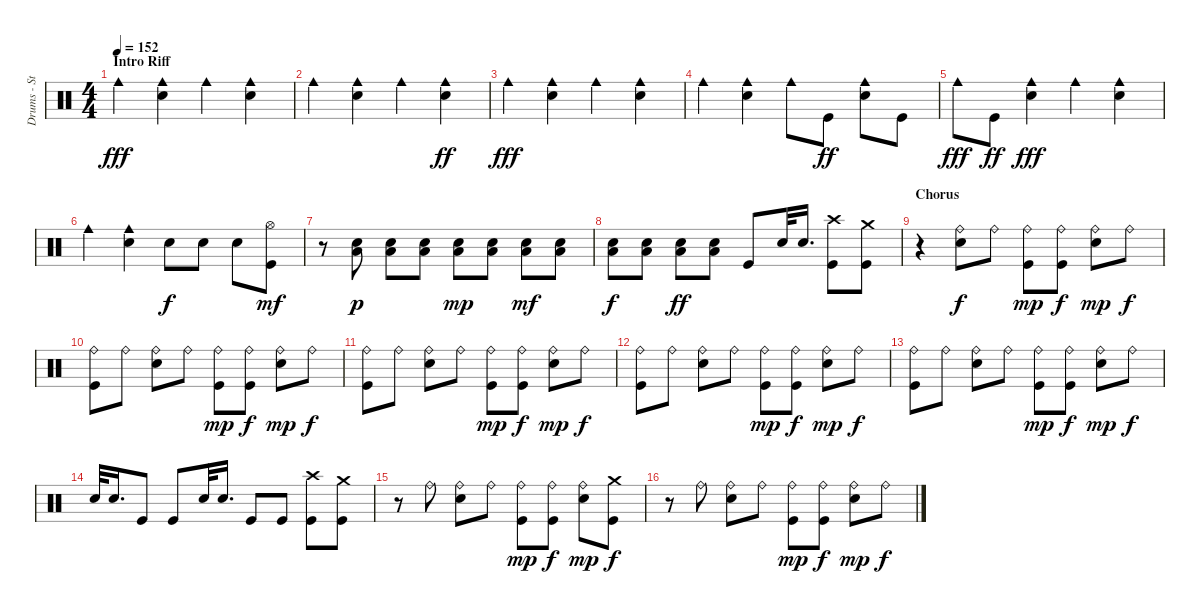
\track ("Drums - Steven Adler" "Drums - St") {instrument percussion}
\staff {score}
\articulation defaults
\ts (4 4)
\section ("" "Intro Riff")
\tempo 152
\clef neutral
\ks c "Cowbell medium (hit)".4{dy fff}
("Cowbell medium (hit)" "Snare (hit) 2").4 "Cowbell medium (hit)".4 ("Cowbell medium (hit)" "Snare (hit) 2").4 |
"Cowbell medium (hit)".4 ("Cowbell medium (hit)" "Snare (hit) 2").4 "Cowbell medium (hit)".4 ("Cowbell medium (hit)" "Snare (hit) 2").4{dy ff} |
"Cowbell medium (hit)".4{dy fff} ("Cowbell medium (hit)" "Snare (hit) 2").4 "Cowbell medium (hit)".4 ("Cowbell medium (hit)" "Snare (hit) 2").4 |
"Cowbell medium (hit)".4 ("Cowbell medium (hit)" "Snare (hit) 2").4 "Cowbell medium (hit)".8 "Kick (hit)".8{dy ff} ("Cowbell medium (hit)" "Snare (hit) 2").8 "Kick (hit)".8 |
"Cowbell medium (hit)".8{dy fff} "Kick (hit)".8{dy ff} ("Cowbell medium (hit)" "Snare (hit) 2").4{dy fff} "Cowbell medium (hit)".4 ("Cowbell medium (hit)" "Snare (hit) 2").4 |
"Cowbell medium (hit)".4 ("Cowbell medium (hit)" "Snare (hit) 2").4 "Snare (hit) 2".8{dy f} "Snare (hit) 2".8 "Snare (hit) 2".8 ("Hi-Hat (open)" "Kick (hit)").8{dy mf} |
r.8 ("Low Floor Tom (hit)" "Snare (hit) 2").8{dy p} ("Low Floor Tom (hit)" "Snare (hit) 2").8 ("Low Floor Tom (hit)" "Snare (hit) 2").8 ("Low Floor Tom (hit)" "Snare (hit) 2").8{dy mp} ("Low Floor Tom (hit)" "Snare (hit) 2").8 ("Low Floor Tom (hit)" "Snare (hit) 2").8{dy mf} ("Low Floor Tom (hit)" "Snare (hit) 2").8 |
("Low Floor Tom (hit)" "Snare (hit) 2").8{dy f} ("Low Floor Tom (hit)" "Snare (hit) 2").8 ("Low Floor Tom (hit)" "Snare (hit) 2").8{dy ff} ("Low Floor Tom (hit)" "Snare (hit) 2").8 "Kick (hit)".8 "Snare (hit) 2".32 "Snare (hit) 2".16{d} ("Crash high (hit)" "Kick (hit)").8 ("Crash medium (hit)" "Kick (hit)").8 |
\section ("" "Chorus")
r.4 ("Ride (bell)" "Snare (hit) 2").8{dy f} "Ride (bell)".8 ("Ride (bell)" "Kick (hit)").8{dy mp} ("Ride (bell)" "Kick (hit)").8{dy f} ("Ride (bell)" "Snare (hit) 2").8{dy mp} "Ride (bell)".8{dy f} |
("Ride (bell)" "Kick (hit)").8 "Ride (bell)".8 ("Ride (bell)" "Snare (hit) 2").8 "Ride (bell)".8 ("Ride (bell)" "Kick (hit)").8{dy mp} ("Ride (bell)" "Kick (hit)").8{dy f} ("Ride (bell)" "Snare (hit) 2").8{dy mp} "Ride (bell)".8{dy f} |
("Ride (bell)" "Kick (hit)").8 "Ride (bell)".8 ("Ride (bell)" "Snare (hit) 2").8 "Ride (bell)".8 ("Ride (bell)" "Kick (hit)").8{dy mp} ("Ride (bell)" "Kick (hit)").8{dy f} ("Ride (bell)" "Snare (hit) 2").8{dy mp} "Ride (bell)".8{dy f} |
("Ride (bell)" "Kick (hit)").8 "Ride (bell)".8 ("Ride (bell)" "Snare (hit) 2").8 "Ride (bell)".8 ("Ride (bell)" "Kick (hit)").8{dy mp} ("Ride (bell)" "Kick (hit)").8{dy f} ("Ride (bell)" "Snare (hit) 2").8{dy mp} "Ride (bell)".8{dy f} |
("Ride (bell)" "Kick (hit)").8 "Ride (bell)".8 ("Ride (bell)" "Snare (hit) 2").8 "Ride (bell)".8 ("Ride (bell)" "Kick (hit)").8{dy mp} ("Ride (bell)" "Kick (hit)").8{dy f} ("Ride (bell)" "Snare (hit) 2").8{dy mp} "Ride (bell)".8{dy f} |
"Snare (hit) 2".32 "Snare (hit) 2".16{d} "Kick (hit)".8 "Kick (hit)".8 "Snare (hit) 2".32 "Snare (hit) 2".16{d} "Kick (hit)".8 "Kick (hit)".8 ("Crash high (hit)" "Kick (hit)").8 ("Crash medium (hit)" "Kick (hit)").8 |
r.8 "Ride (bell)".8 ("Ride (bell)" "Snare (hit) 2").8 "Ride (bell)".8 ("Ride (bell)" "Kick (hit)").8{dy mp} ("Ride (bell)" "Kick (hit)").8{dy f} ("Ride (bell)" "Snare (hit) 2").8{dy mp} ("Crash medium (hit)" "Kick (hit)").8{dy f} |
r.8 "Ride (bell)".8 ("Ride (bell)" "Snare (hit) 2").8 "Ride (bell)".8 ("Ride (bell)" "Kick (hit)").8{dy mp} ("Ride (bell)" "Kick (hit)").8{dy f} ("Ride (bell)" "Snare (hit) 2").8{dy mp} "Ride (bell)".8{dy f}
